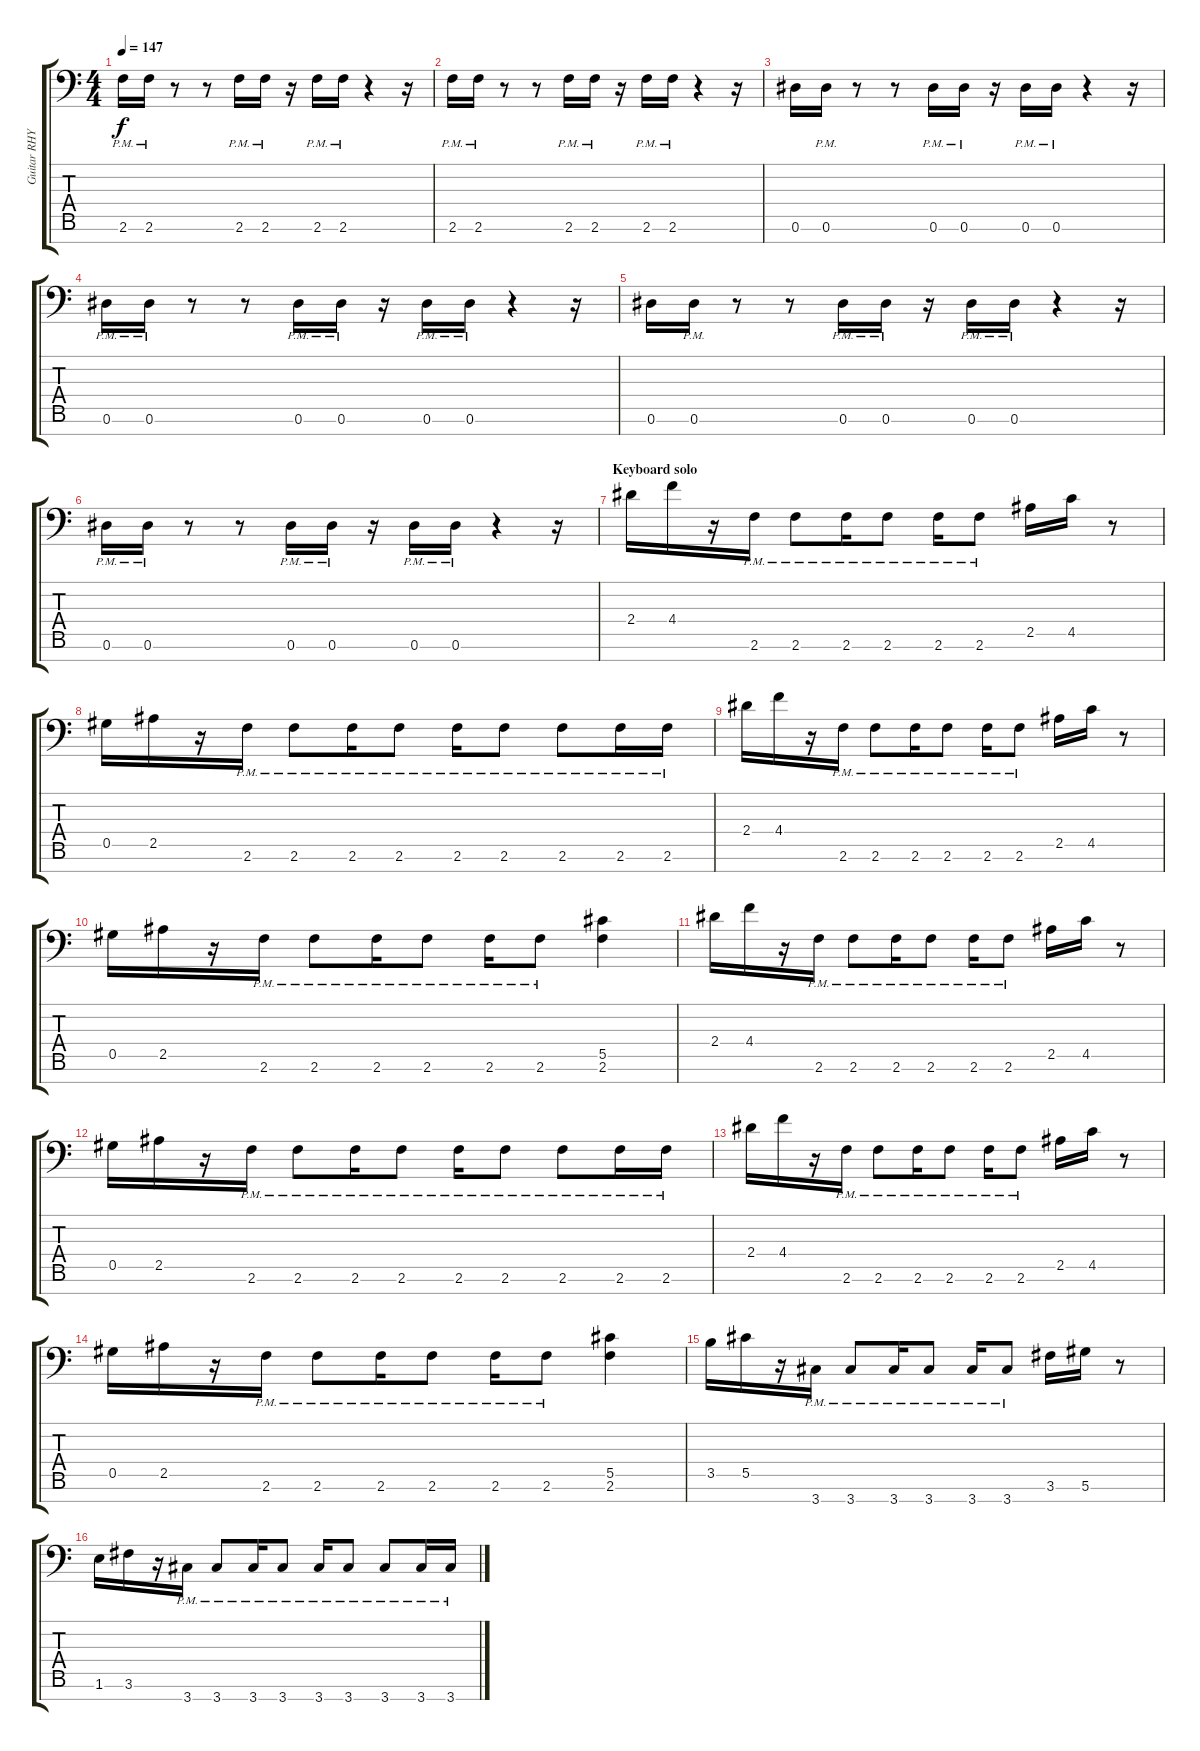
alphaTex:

\track ("Guitar RHYTHM 7string" "Guitar RHY") {instrument distortionguitar}
\staff {score tabs}
\tuning (Eb4 Bb3 Gb3 Db3 Ab2 Eb2 Bb1) {hide}
\ts (4 4)
\tempo 147
\clef f4
\ks c
2.6{pm}.16{dy f} 2.6{pm}.16 r.8 r.8 2.6{pm}.16 2.6{pm}.16 r.16 2.6{pm}.16 2.6{pm}.16 r.4 r.16 |
2.6{pm}.16 2.6{pm}.16 r.8 r.8 2.6{pm}.16 2.6{pm}.16 r.16 2.6{pm}.16 2.6{pm}.16 r.4 r.16 |
0.6.16 0.6{pm}.16 r.8 r.8 0.6{pm}.16 0.6{pm}.16 r.16 0.6{pm}.16 0.6{pm}.16 r.4 r.16 |
0.6{pm}.16 0.6{pm}.16 r.8 r.8 0.6{pm}.16 0.6{pm}.16 r.16 0.6{pm}.16 0.6{pm}.16 r.4 r.16 |
0.6.16 0.6{pm}.16 r.8 r.8 0.6{pm}.16 0.6{pm}.16 r.16 0.6{pm}.16 0.6{pm}.16 r.4 r.16 |
0.6{pm}.16 0.6{pm}.16 r.8 r.8 0.6{pm}.16 0.6{pm}.16 r.16 0.6{pm}.16 0.6{pm}.16 r.4 r.16 |
\section ("" "Keyboard solo")
2.4.16 4.4.16 r.16 2.6{pm}.16 2.6{pm}.8 2.6{pm}.16 2.6{pm}.8 2.6{pm}.16 2.6{pm}.8 2.5.16 4.5.16 r.8 |
0.5.16 2.5.16 r.16 2.6{pm}.16 2.6{pm}.8 2.6{pm}.16 2.6{pm}.8 2.6{pm}.16 2.6{pm}.8 2.6{pm}.8 2.6{pm}.16 2.6{pm}.16 |
2.4.16 4.4.16 r.16 2.6{pm}.16 2.6{pm}.8 2.6{pm}.16 2.6{pm}.8 2.6{pm}.16 2.6{pm}.8 2.5.16 4.5.16 r.8 |
0.5.16 2.5.16 r.16 2.6{pm}.16 2.6{pm}.8 2.6{pm}.16 2.6{pm}.8 2.6{pm}.16 2.6{pm}.8 (5.5 2.6).4 |
2.4.16 4.4.16 r.16 2.6{pm}.16 2.6{pm}.8 2.6{pm}.16 2.6{pm}.8 2.6{pm}.16 2.6{pm}.8 2.5.16 4.5.16 r.8 |
0.5.16 2.5.16 r.16 2.6{pm}.16 2.6{pm}.8 2.6{pm}.16 2.6{pm}.8 2.6{pm}.16 2.6{pm}.8 2.6{pm}.8 2.6{pm}.16 2.6{pm}.16 |
2.4.16 4.4.16 r.16 2.6{pm}.16 2.6{pm}.8 2.6{pm}.16 2.6{pm}.8 2.6{pm}.16 2.6{pm}.8 2.5.16 4.5.16 r.8 |
0.5.16 2.5.16 r.16 2.6{pm}.16 2.6{pm}.8 2.6{pm}.16 2.6{pm}.8 2.6{pm}.16 2.6{pm}.8 (5.5 2.6).4 |
3.5.16 5.5.16 r.16 3.7{pm}.16 3.7{pm}.8 3.7{pm}.16 3.7{pm}.8 3.7{pm}.16 3.7{pm}.8 3.6.16 5.6.16 r.8 |
1.6.16 3.6.16 r.16 3.7{pm}.16 3.7{pm}.8 3.7{pm}.16 3.7{pm}.8 3.7{pm}.16 3.7{pm}.8 3.7{pm}.8 3.7{pm}.16 3.7{pm}.16
